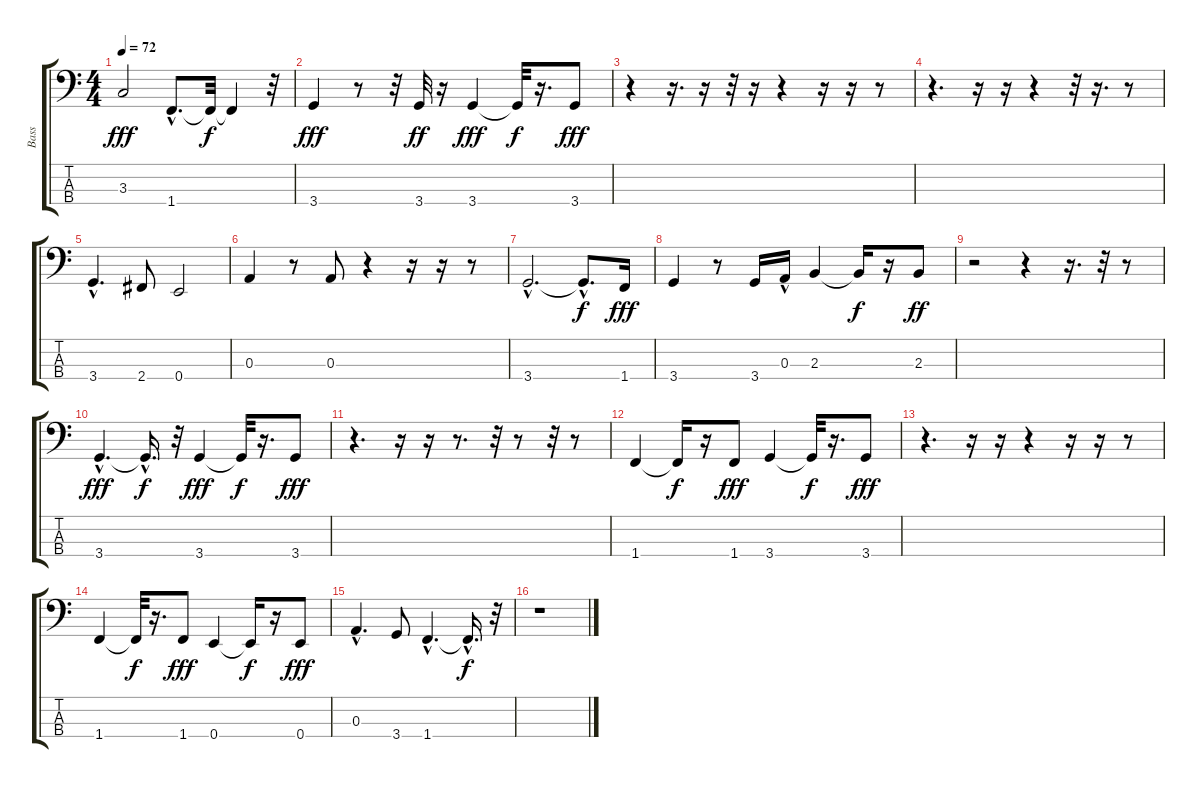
\track ("Bass" "Bass") {instrument electricbassfinger}
\staff {score tabs}
\tuning (G2 D2 A1 E1) {hide}
\ts (4 4)
\tempo 72
\clef f4
\ks c
3.3.2{dy fff} 1.4{hac}.8{d} 1.4{t}.32{dy f} 1.4{t}.4 r.32 |
3.4.4{dy fff} r.8 r.32 3.4.32{dy ff} r.16 3.4.4{dy fff} 3.4{t}.32{dy f} r.16{d} 3.4.8{dy fff} |
r.4 r.16{d} r.16 r.32 r.16 r.4 r.16 r.16 r.8 |
r.4{d} r.16 r.16 r.4 r.32 r.16{d} r.8 |
3.4{hac}.4{d} 2.4.8 0.4.2 |
0.3.4 r.8 0.3.8 r.4 r.16 r.16 r.8 |
3.4{hac}.2{d} 3.4{hac t}.8{d dy f} 1.4.16{dy fff} |
3.4.4 r.8 3.4.16 0.3{hac}.16 2.3.4 2.3{t}.16{dy f} r.16 2.3.8{dy ff} |
r.2 r.4 r.16{d} r.32 r.8 |
3.4{hac}.4{d dy fff} 3.4{hac t}.16{d dy f} r.32 3.4.4{dy fff} 3.4{t}.32{dy f} r.16{d} 3.4.8{dy fff} |
r.4{d} r.16 r.16 r.8{d} r.32 r.8 r.32 r.8 |
1.4.4 1.4{t}.16{dy f} r.16 1.4.8{dy fff} 3.4.4 3.4{t}.32{dy f} r.16{d} 3.4.8{dy fff} |
r.4{d} r.16 r.16 r.4 r.16 r.16 r.8 |
1.4.4 1.4{t}.32{dy f} r.16{d} 1.4.8{dy fff} 0.4.4 0.4{t}.16{dy f} r.16 0.4.8{dy fff} |
0.3{hac}.4{d} 3.4.8 1.4{hac}.4{d} 1.4{hac t}.16{d dy f} r.32 |
r.1
